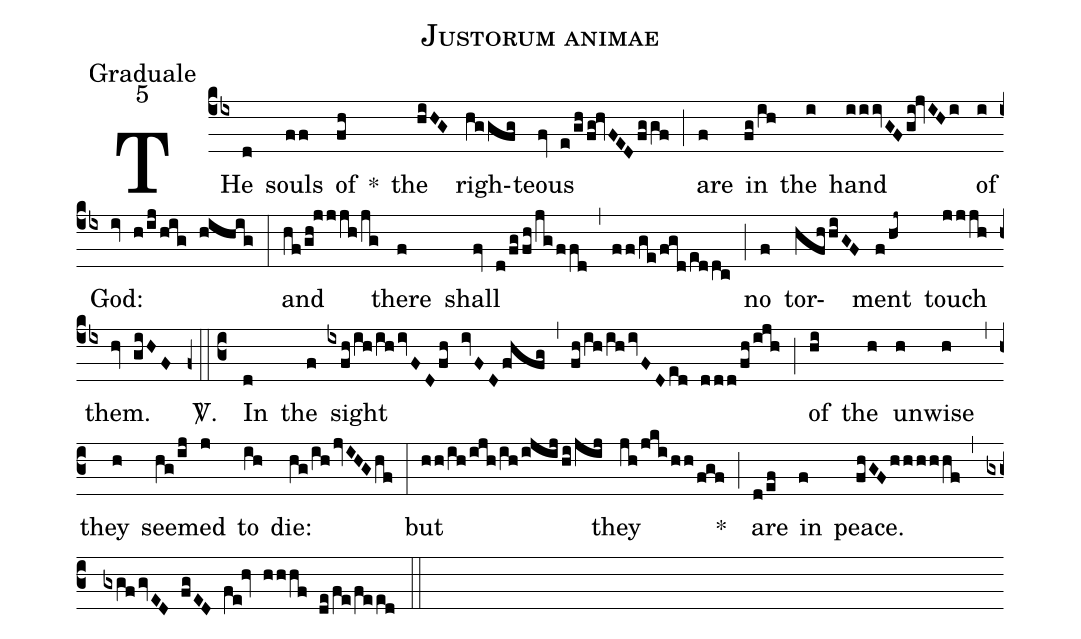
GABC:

name:Justorum animae;
office-part:Graduale;
mode:5;
%%
(cb4) THe(d) souls(ff) of(fh) *() the(hiHG) righ(hggfg)teous(fv e/gh/fg!hvFED/fggf) (;) are(f) in(fg/ih) the(i) hand(iiivGF/gi!jvIHi) of(i) God:(iv h/ij/hig hihig) (:) and(hf/gh!jjjh/jg) there(f) shall(fv d/fg/fh/jg/ffd) (,) (ff/ge/fgd/eddc) (;) no(f) tor(hfhhiGF)ment(f/hj~) touch(jjjh) them.(hv giHF) <sp>V/</sp>.(z0::c3) In(d) the(f) sight(ixfh/ih/ih/ivFD/fh ivFD/fhfg) (,) (fh/ih/ih/ivFD/ed ddd/fh/ijh) (;) of(hi) the(h) un(h)wise(h) (,) they(h) see(hg/ij)med(j) to(ih) die:(hg/ih/jvIHG/hf) (:) but(hh/ih/ijh/ih/ijij/hi/jij) they(jh/jki/hh/fgf) *(;) are(d/ef) in(f) peace.(fhGF/hhhhhf) (,) (gxgf/gvED fgED fe!hv hhhf de/fe/feed) (::)
